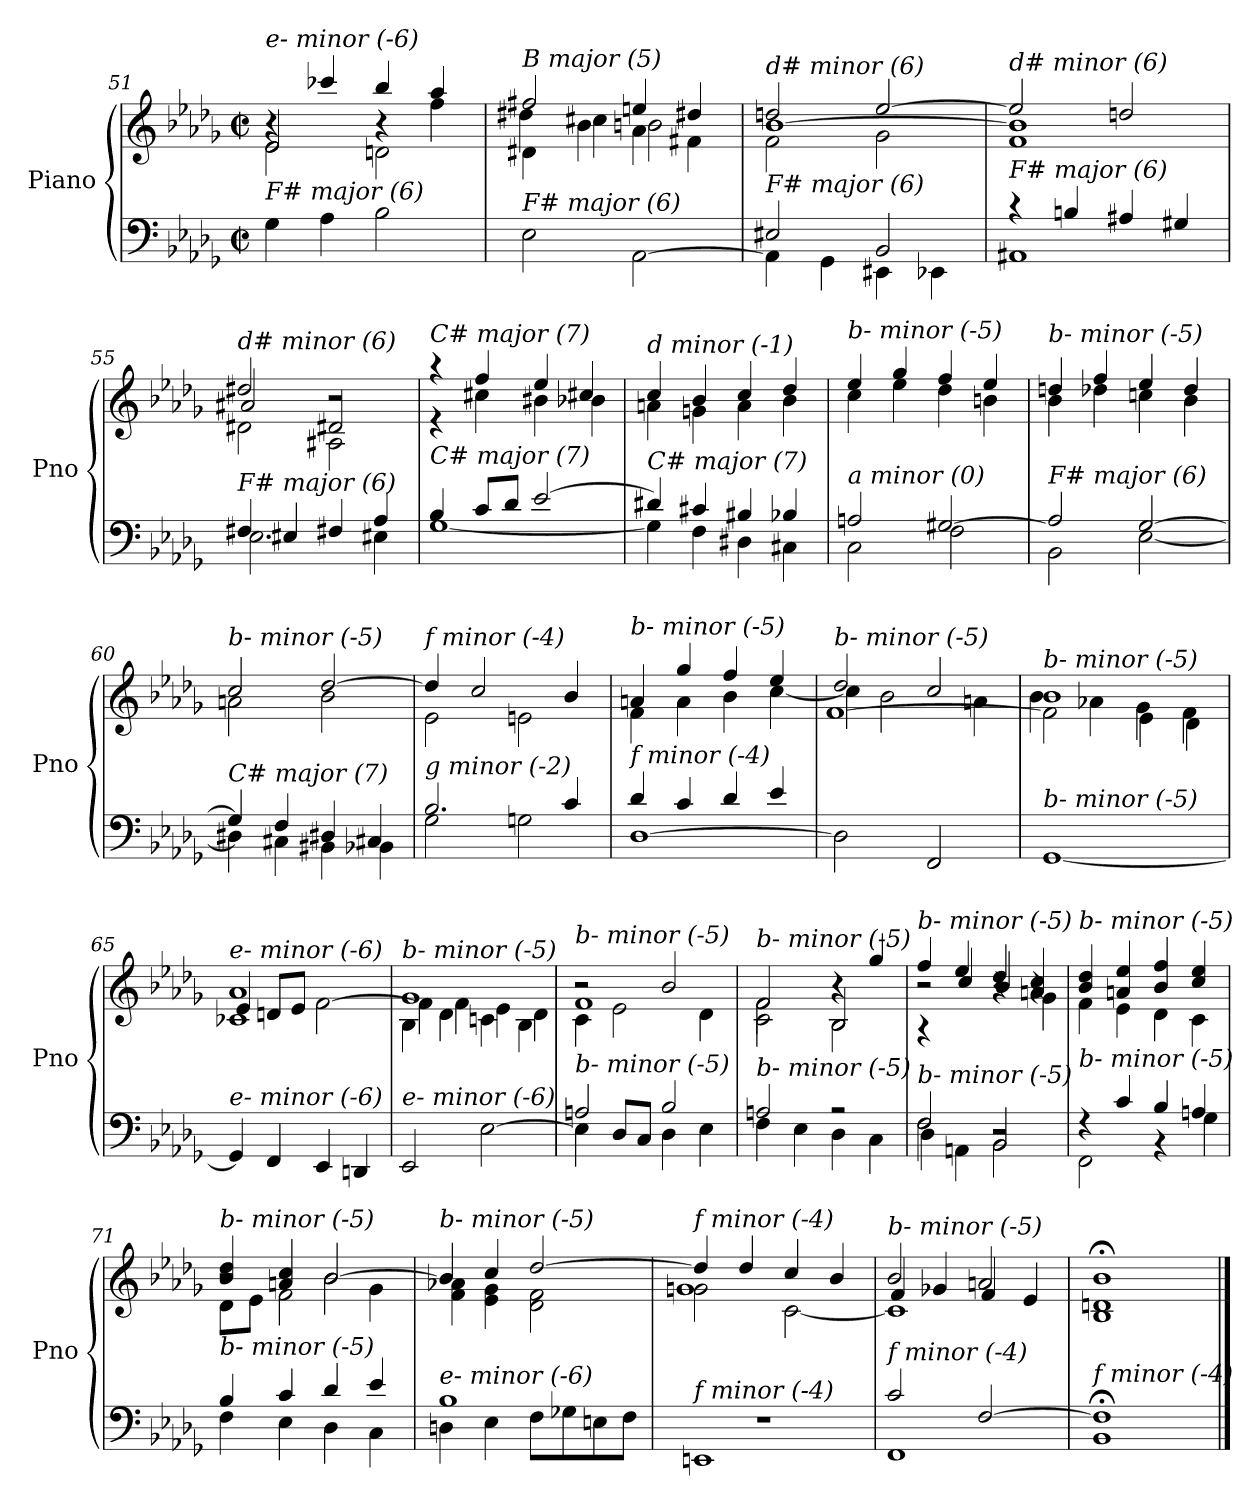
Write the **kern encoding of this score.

**kern	**kern
*part1	*part1
*staff2	*staff1
*I"Piano	*
*I'Pno	*
*clefF4	*clefG2
*k[b-e-a-d-g-]	*k[b-e-a-d-g-]
*M2/2	*M2/2
*met(c|)	*met(c|)
=51	=51
*	*^
*	*	*^
!	!LO:TX:i:t=e- minor (-6)	!	!
!LO:TX:i:t=F# major (6)	!	!	!
4G-\	4r	2e-\	2e-/
4A-\	4ccc-X/	.	.
2B-\	4bb-/	2dn\	4r
.	4aa-/	.	4ff\
=52	=52	=52	=52
!	!LO:TX:i:t=B major (5)	!	!
!LO:TX:i:t=F# major (6)	!	!	!
2E-\	2ff#Xi/	4d#Xi\	4dd#Xi\
.	.	4b-\	4cc#Xi\
[2AA-\	4eeni/	4a-\	2bni\
.	4dd#Xi/	4f#Xi\	.
=53	=53	=53	=53
*^	*	*	*
!	!	!LO:TX:i:t=d# minor (6)	!	!
!LO:TX:i:t=F# major (6)	!	!	!	!
4AA-\]	2E#Xi/	2ddn/	2f\	[1b-
4GG-\	.	.	.	.
4EE#Xi\	2BB-/	[2ee-/	2g-\	.
4EE-\	.	.	.	.
!!LO:LB:g=z	!!	!!
=54	=54	=54	=54	=54
!	!	!LO:TX:i:t=d# minor (6)	!	!
!LO:TX:i:t=F# major (6)	!	!	!	!
4r	1AA#Xi	2ee-/]	1f	1b-]
4Bni/	.	.	.	.
4A#Xi/	.	2ddn/	.	.
4G#Xi/	.	.	.	.
=55	=55	=55	=55	=55
!	!	!LO:TX:i:t=d# minor (6)	!	!
!LO:TX:i:t=F# major (6)	!	!	!	!
4F#Xi/	2.E-\	2dd#Xi/	2d#Xi\	2a#Xi/
4E#Xi/	.	.	.	.
4F#Xi/	.	2r	2A#Xi\	2d#Xi/
4A-/	4E#Xi\	.	.	.
*	*	*	*v	*v
=56	=56	=56	=56
!	!	!LO:TX:i:t=C# major (7)	!
!LO:TX:i:t=C# major (7)	!	!	!
4B-/	[1G-	4r	4r
8c/L	.	4ff/	4cc#Xi\
8d-/J	.	.	.
[2e-/	.	4ee-/	4b#Xi\
.	.	4cc#Xi/	4b-\
=57	=57	=57	=57
!	!	!LO:TX:i:t=d minor (-1)	!
!LO:TX:i:t=C# major (7)	!	!	!
4d#Xi/]	4G-\]	4cc/	4an\
4c#Xi/	4F\	4b-/	4gn\
4B#Xi/	4D#Xi\	4cc/	4a\
4B-/	4C#Xi\	4dd-/	4b-\
=58	=58	=58	=58
!	!	!LO:TX:i:t=b- minor (-5)	!
!LO:TX:i:t=a minor (0)	!	!	!
2An/	2C\	4ee-/	4cc\
.	.	4gg-/	4ee-\
[2G#Xi/	2F\	4ff/	4dd-\
.	.	4ee-/	4bni\
=59	=59	=59	=59
!	!	!LO:TX:i:t=b- minor (-5)	!
!LO:TX:i:t=F# major (6)	!	!	!
2A-/]	2BB-\	4ddn/	4b-\
.	.	4ff/	4dd-X\
[2G-/	[2E-\	4ee-/	4ccn\
.	.	4dd-/	4b-\
=60	=60	=60	=60
!	!	!LO:TX:i:t=b- minor (-5)	!
!LO:TX:i:t=C# major (7)	!	!	!
4G-/]	4D#Xi\]	2cc/	2an\
4F/	4C#Xi\	.	.
4D#Xi/	4BB#Xi\	[2dd-/	2b-\
4C#Xi/	4BB-\	.	.
!!LO:LB:g=z	!!
=61	=61	=61	=61
!	!	!LO:TX:i:t=f minor (-4)	!
!LO:TX:i:t=g minor (-2)	!	!	!
2.B-/	2G-\	4dd-/]	2e-\
.	.	2cc/	.
.	2Gn\	.	2en\
4c/	.	4b-/	.
=62	=62	=62	=62
!	!	!LO:TX:i:t=b- minor (-5)	!
!LO:TX:i:t=f minor (-4)	!	!	!
[1D-	4d-/	4an/	4f\
.	4c/	4gg-/	4a\
.	4d-/	4ff/	4b-\
.	4e-/	4ee-/	[4cc\
=63	=63	=63	=63
*	*	*	*^
!	!	!LO:TX:i:t=b- minor (-5)	!	!
!LO:TX:i:t=f minor (-4)	!	!	!	!
*v	*v	*	*	*
2D-\]	2dd-/	4cc\]	[1f
.	.	2b-\	.
2FF/	2cc/	.	.
.	.	4an\	.
=64	=64	=64	=64
!	!LO:TX:i:t=b- minor (-5)	!	!
!LO:TX:i:t=b- minor (-5)	!	!	!
[1GG-	1b-	4b-\	2f\]
.	.	4a-X\	.
.	.	4g-\	4e-\
.	.	4f\	4d-\
=65	=65	=65	=65
!	!LO:TX:i:t=e- minor (-6)	!	!
!LO:TX:i:t=e- minor (-6)	!	!	!
4GG-/]	1a-	1c-X	4e-/
4FF/	.	.	8dn/L
.	.	.	8e-/J
4EE-/	.	.	[2f\
4DDn/	.	.	.
=66	=66	=66	=66
!	!LO:TX:i:t=b- minor (-5)	!	!
!LO:TX:i:t=e- minor (-6)	!	!	!
2EE-/	1g-	4B-\	4f\]
.	.	4d-\	4f\
[2E-\	.	4cn\	4e-\
.	.	4B-\	4d-\
!!LO:PB:g=z	!!	!!
=67	=67	=67	=67
*^	*	*	*
!	!	!LO:TX:i:t=b- minor (-5)	!	!
!LO:TX:i:t=b- minor (-5)	!	!	!	!
4E-\]	2An/	2r	4c\	1f
8D-/L	.	.	2e-\	.
8C/J	.	.	.	.
4D-\	2B-/	2b-/	.	.
4E-\	.	.	4d-\	.
=68	=68	=68	=68	=68
!	!	!LO:TX:i:t=b- minor (-5)	!	!
!LO:TX:i:t=b- minor (-5)	!	!	!	!
2An/	4F\	2f/	2c\	2f\
.	4E-\	.	.	.
2r	4D-\	4r	2B-\	2B-/
.	4C\	4gg-/	.	.
=69	=69	=69	=69	=69
*	*^	*	*	*
!	!	!	!LO:TX:i:t=b- minor (-5)	!	!
!LO:TX:i:t=b- minor (-5)	!	!	!	!	!
2F/	2F\	4D-\	4ff/	2r	4rA
.	.	4AAn\	4ee-/	.	4cc/
2BB-/	2BB-\	2r	4dd-/	4r	4b-/
.	.	.	4an/ 4cc/	4g-\	4r
*	*v	*v	*	*	*
=70	=70	=70	=70	=70
!	!	!LO:TX:i:t=b- minor (-5)	!	!
!LO:TX:i:t=b- minor (-5)	!	!	!	!
*	*	*	*v	*v
4rF	2FF\	4b-/ 4dd-/	4f\
4c/	.	4an/ 4ee-/	4e-\
4B-/	4rBB	4b-/ 4ff/	4d-\
4An/	4G-\	4cc/ 4ee-/	4c\
=71	=71	=71	=71
*	*	*	*^
!	!	!LO:TX:i:t=b- minor (-5)	!	!
!LO:TX:i:t=b- minor (-5)	!	!	!	!
4B-/	4F\	4b-/ 4dd-/	8d-\L	2r
.	.	.	8e-\J	.
4c/	4E-\	4an/ 4cc/	2f\	.
4d-/	4D-\	[2b-/	.	2b-\
4e-/	4C\	.	4g-\	.
*	*	*	*v	*v
=72	=72	=72	=72
!	!	!LO:TX:i:t=b- minor (-5)	!
!LO:TX:i:t=e- minor (-6)	!	!	!
1B-	4Dn\	4b-/]	4f\ 4a-X\
.	4E-\	4cc/	4e-\ 4g-\
.	8F\L	[2dd-/	2d-\ 2f\
.	8G-X\	.	.
.	8En\	.	.
.	8F\J	.	.
!!LO:LB:g=z
=73	=73	=73	=73
*	*	*	*^
!	!	!LO:TX:i:t=f minor (-4)	!	!
!LO:TX:i:t=f minor (-4)	!	!	!	!
1r	1EEn	4dd-/]	2gn\	1g
.	.	4dd-/	.	.
.	.	4cc/	[2c\	.
.	.	4b-/	.	.
=74	=74	=74	=74	=74
!	!	!LO:TX:i:t=b- minor (-5)	!	!
!LO:TX:i:t=f minor (-4)	!	!	!	!
2c/	1FF	2b-/	1c]	4f/
.	.	.	.	4g-X/
[2F/	.	2an/	.	4f/
.	.	.	.	4e-/
*v	*v	*	*	*
=75	=75	=75	=75
!	!LO:TX:i:t=e- minor (-6)	!	!
!LO:TX:i:t=f minor (-4)	!	!	!
*	*v	*v	*v
1BB-; 1F];	1B-;< 1dn;< 1b-;<
==	==
*-	*-
